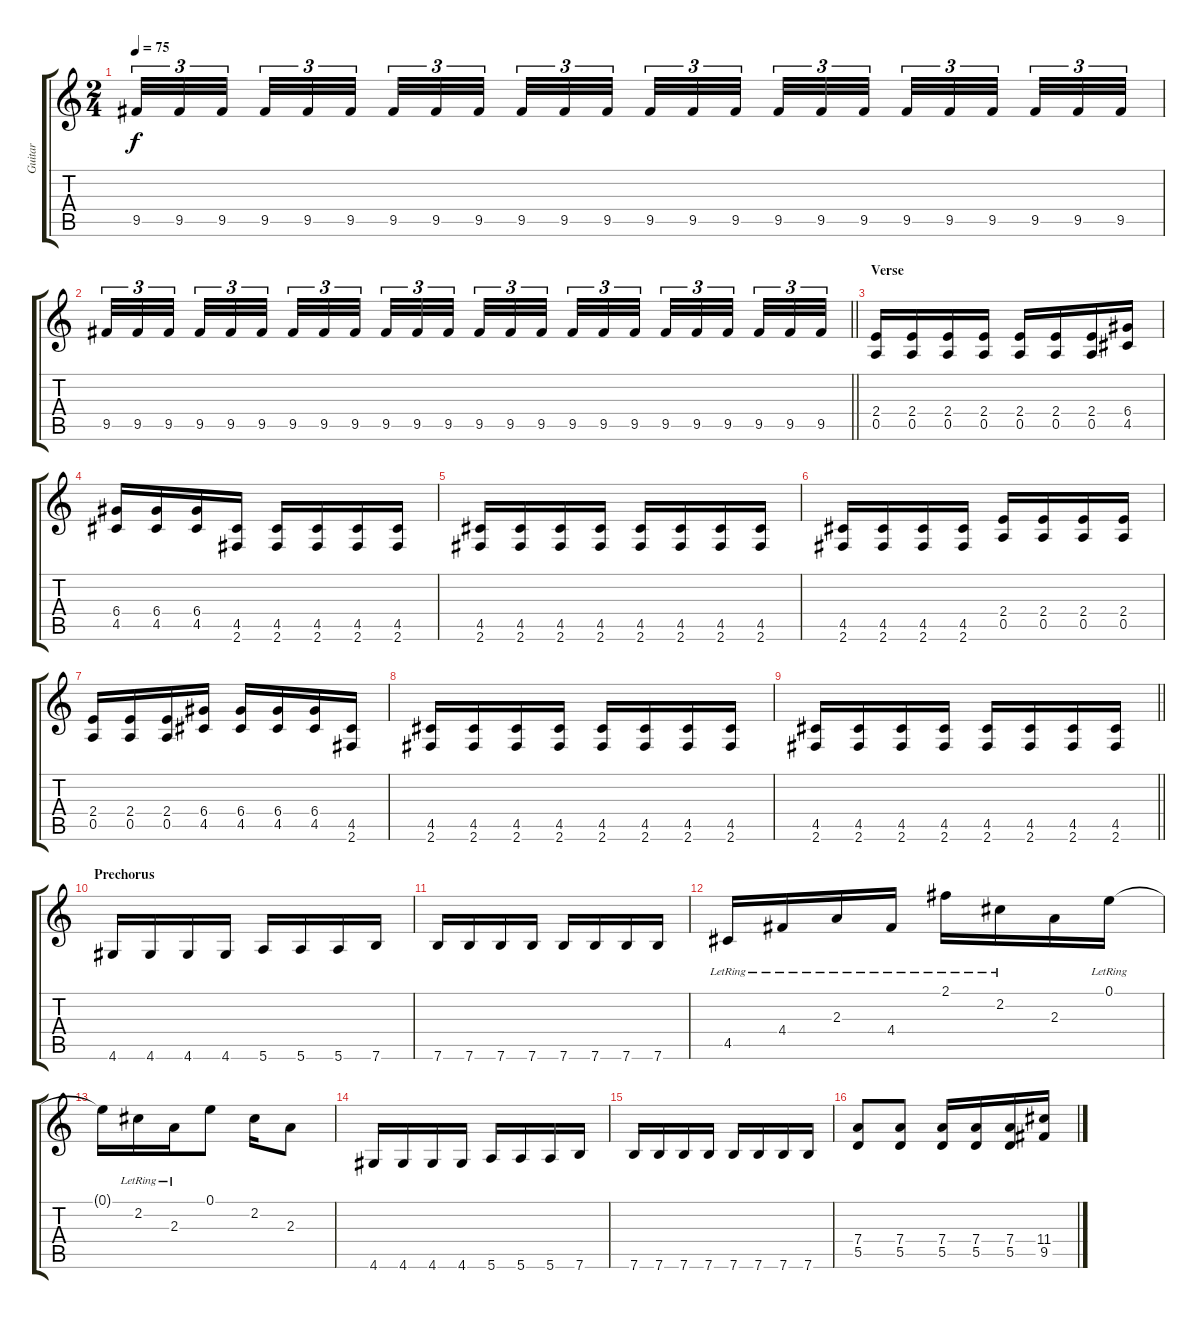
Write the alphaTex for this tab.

\track ("Guitar" "Guitar") {instrument distortionguitar}
\staff {score tabs}
\tuning (E4 B3 G3 D3 A2 E2) {hide}
\ts (2 4)
\tempo 75
\clef g2
\ks c
9.5.32{tu (3 2) dy f} 9.5.32{tu (3 2)} 9.5.32{tu (3 2) beam splitsecondary} 9.5.32{tu (3 2)} 9.5.32{tu (3 2)} 9.5.32{tu (3 2) beam splitsecondary} 9.5.32{tu (3 2)} 9.5.32{tu (3 2)} 9.5.32{tu (3 2) beam splitsecondary} 9.5.32{tu (3 2)} 9.5.32{tu (3 2)} 9.5.32{tu (3 2)} 9.5.32{tu (3 2)} 9.5.32{tu (3 2)} 9.5.32{tu (3 2) beam splitsecondary} 9.5.32{tu (3 2)} 9.5.32{tu (3 2)} 9.5.32{tu (3 2) beam splitsecondary} 9.5.32{tu (3 2)} 9.5.32{tu (3 2)} 9.5.32{tu (3 2) beam splitsecondary} 9.5.32{tu (3 2)} 9.5.32{tu (3 2)} 9.5.32{tu (3 2)} |
\barLineRight lightlight
9.5.32{tu (3 2)} 9.5.32{tu (3 2)} 9.5.32{tu (3 2) beam splitsecondary} 9.5.32{tu (3 2)} 9.5.32{tu (3 2)} 9.5.32{tu (3 2) beam splitsecondary} 9.5.32{tu (3 2)} 9.5.32{tu (3 2)} 9.5.32{tu (3 2) beam splitsecondary} 9.5.32{tu (3 2)} 9.5.32{tu (3 2)} 9.5.32{tu (3 2)} 9.5.32{tu (3 2)} 9.5.32{tu (3 2)} 9.5.32{tu (3 2) beam splitsecondary} 9.5.32{tu (3 2)} 9.5.32{tu (3 2)} 9.5.32{tu (3 2) beam splitsecondary} 9.5.32{tu (3 2)} 9.5.32{tu (3 2)} 9.5.32{tu (3 2) beam splitsecondary} 9.5.32{tu (3 2)} 9.5.32{tu (3 2)} 9.5.32{tu (3 2)} |
\section ("" "Verse")
(2.4 0.5).16{volume 10} (2.4 0.5).16 (2.4 0.5).16 (2.4 0.5).16 (2.4 0.5).16 (2.4 0.5).16 (2.4 0.5).16 (6.4 4.5).16 |
(6.4 4.5).16 (6.4 4.5).16 (6.4 4.5).16 (4.5 2.6).16 (4.5 2.6).16 (4.5 2.6).16 (4.5 2.6).16 (4.5 2.6).16 |
(4.5 2.6).16 (4.5 2.6).16 (4.5 2.6).16 (4.5 2.6).16 (4.5 2.6).16 (4.5 2.6).16 (4.5 2.6).16 (4.5 2.6).16 |
(4.5 2.6).16 (4.5 2.6).16 (4.5 2.6).16 (4.5 2.6).16 (2.4 0.5).16 (2.4 0.5).16 (2.4 0.5).16 (2.4 0.5).16 |
(2.4 0.5).16 (2.4 0.5).16 (2.4 0.5).16 (6.4 4.5).16 (6.4 4.5).16 (6.4 4.5).16 (6.4 4.5).16 (4.5 2.6).16 |
(4.5 2.6).16 (4.5 2.6).16 (4.5 2.6).16 (4.5 2.6).16 (4.5 2.6).16 (4.5 2.6).16 (4.5 2.6).16 (4.5 2.6).16 |
\barLineRight lightlight
(4.5 2.6).16 (4.5 2.6).16 (4.5 2.6).16 (4.5 2.6).16 (4.5 2.6).16 (4.5 2.6).16 (4.5 2.6).16 (4.5 2.6).16 |
\section ("" "Prechorus")
4.6.16 4.6.16 4.6.16 4.6.16 5.6.16 5.6.16 5.6.16 7.6.16 |
7.6.16 7.6.16 7.6.16 7.6.16 7.6.16 7.6.16 7.6.16 7.6.16 |
4.5{lr}.16 4.4{lr}.16 2.3{lr}.16 4.4{lr}.16 2.1{lr}.16 2.2{lr}.16 2.3.16 0.1{lr}.16 |
0.1{t}.16 2.2{lr}.16 2.3{lr}.16 0.1.8 2.2.16 2.3.8 |
4.6.16 4.6.16 4.6.16 4.6.16 5.6.16 5.6.16 5.6.16 7.6.16 |
7.6.16 7.6.16 7.6.16 7.6.16 7.6.16 7.6.16 7.6.16 7.6.16 |
(7.4 5.5).8 (7.4 5.5).8 (7.4 5.5).16 (7.4 5.5).16 (7.4 5.5).16 (11.4 9.5).16
